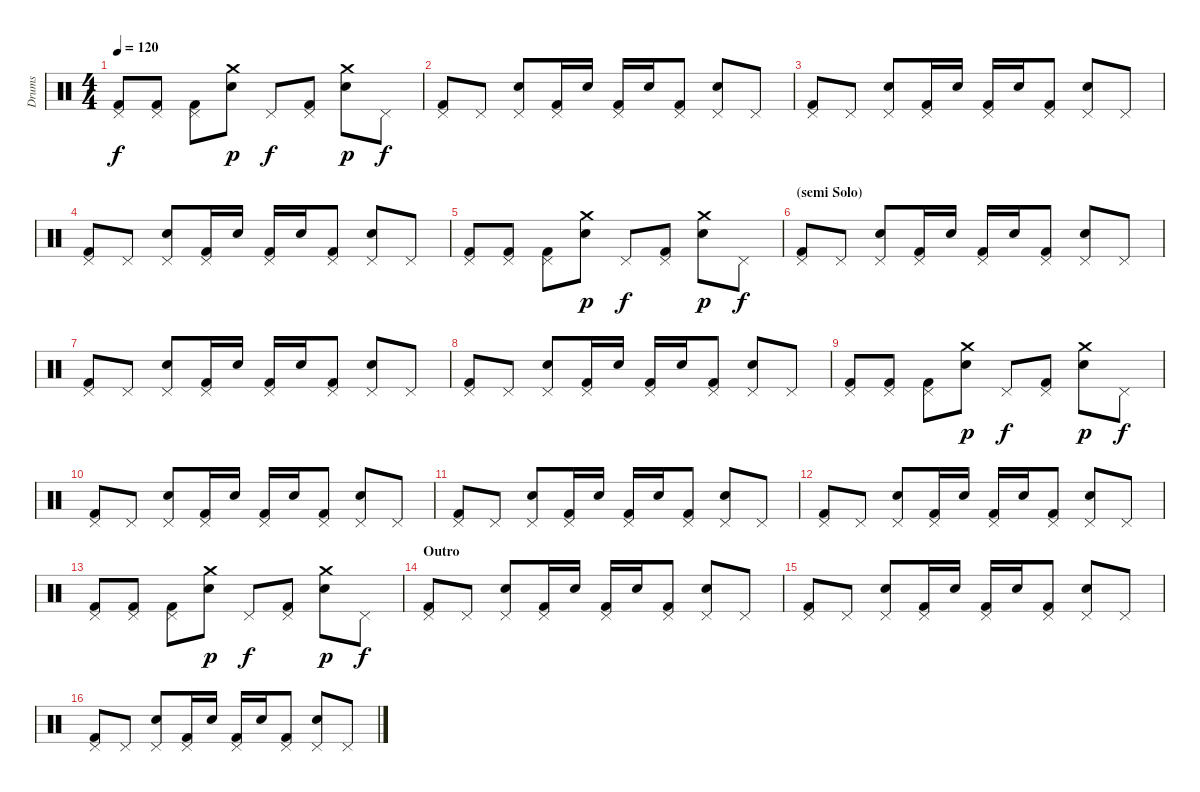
\track ("Drums" "Drums") {instrument percussion}
\staff {score}
\articulation defaults
\ts (4 4)
\tempo 120
\clef neutral
\ks c
("Pedal Hi-Hat (hit)" "Kick (hit) 2").8{dy f} ("Pedal Hi-Hat (hit)" "Kick (hit) 2").8 ("Pedal Hi-Hat (hit)" "Kick (hit) 2").8 ("Crash medium (hit)" "Electric Snare (hit)").8{dy p} "Pedal Hi-Hat (hit)".8{dy f} ("Pedal Hi-Hat (hit)" "Kick (hit) 2").8 ("Crash medium (hit)" "Electric Snare (hit)").8{dy p} "Pedal Hi-Hat (hit)".8{dy f} |
("Pedal Hi-Hat (hit)" "Kick (hit) 2").8 "Pedal Hi-Hat (hit)".8 ("Pedal Hi-Hat (hit)" "Electric Snare (hit)").8 ("Pedal Hi-Hat (hit)" "Kick (hit) 2").16 "Electric Snare (hit)".16 ("Pedal Hi-Hat (hit)" "Kick (hit) 2").16 "Electric Snare (hit)".16 ("Pedal Hi-Hat (hit)" "Kick (hit) 2").8 ("Pedal Hi-Hat (hit)" "Electric Snare (hit)").8 "Pedal Hi-Hat (hit)".8 |
("Pedal Hi-Hat (hit)" "Kick (hit) 2").8 "Pedal Hi-Hat (hit)".8 ("Pedal Hi-Hat (hit)" "Electric Snare (hit)").8 ("Pedal Hi-Hat (hit)" "Kick (hit) 2").16 "Electric Snare (hit)".16 ("Pedal Hi-Hat (hit)" "Kick (hit) 2").16 "Electric Snare (hit)".16 ("Pedal Hi-Hat (hit)" "Kick (hit) 2").8 ("Pedal Hi-Hat (hit)" "Electric Snare (hit)").8 "Pedal Hi-Hat (hit)".8 |
("Pedal Hi-Hat (hit)" "Kick (hit) 2").8 "Pedal Hi-Hat (hit)".8 ("Pedal Hi-Hat (hit)" "Electric Snare (hit)").8 ("Pedal Hi-Hat (hit)" "Kick (hit) 2").16 "Electric Snare (hit)".16 ("Pedal Hi-Hat (hit)" "Kick (hit) 2").16 "Electric Snare (hit)".16 ("Pedal Hi-Hat (hit)" "Kick (hit) 2").8 ("Pedal Hi-Hat (hit)" "Electric Snare (hit)").8 "Pedal Hi-Hat (hit)".8 |
("Pedal Hi-Hat (hit)" "Kick (hit) 2").8 ("Pedal Hi-Hat (hit)" "Kick (hit) 2").8 ("Pedal Hi-Hat (hit)" "Kick (hit) 2").8 ("Crash medium (hit)" "Electric Snare (hit)").8{dy p} "Pedal Hi-Hat (hit)".8{dy f} ("Pedal Hi-Hat (hit)" "Kick (hit) 2").8 ("Crash medium (hit)" "Electric Snare (hit)").8{dy p} "Pedal Hi-Hat (hit)".8{dy f} |
\section ("" "(semi Solo)")
("Pedal Hi-Hat (hit)" "Kick (hit) 2").8 "Pedal Hi-Hat (hit)".8 ("Pedal Hi-Hat (hit)" "Electric Snare (hit)").8 ("Pedal Hi-Hat (hit)" "Kick (hit) 2").16 "Electric Snare (hit)".16 ("Pedal Hi-Hat (hit)" "Kick (hit) 2").16 "Electric Snare (hit)".16 ("Pedal Hi-Hat (hit)" "Kick (hit) 2").8 ("Pedal Hi-Hat (hit)" "Electric Snare (hit)").8 "Pedal Hi-Hat (hit)".8 |
("Pedal Hi-Hat (hit)" "Kick (hit) 2").8 "Pedal Hi-Hat (hit)".8 ("Pedal Hi-Hat (hit)" "Electric Snare (hit)").8 ("Pedal Hi-Hat (hit)" "Kick (hit) 2").16 "Electric Snare (hit)".16 ("Pedal Hi-Hat (hit)" "Kick (hit) 2").16 "Electric Snare (hit)".16 ("Pedal Hi-Hat (hit)" "Kick (hit) 2").8 ("Pedal Hi-Hat (hit)" "Electric Snare (hit)").8 "Pedal Hi-Hat (hit)".8 |
("Pedal Hi-Hat (hit)" "Kick (hit) 2").8 "Pedal Hi-Hat (hit)".8 ("Pedal Hi-Hat (hit)" "Electric Snare (hit)").8 ("Pedal Hi-Hat (hit)" "Kick (hit) 2").16 "Electric Snare (hit)".16 ("Pedal Hi-Hat (hit)" "Kick (hit) 2").16 "Electric Snare (hit)".16 ("Pedal Hi-Hat (hit)" "Kick (hit) 2").8 ("Pedal Hi-Hat (hit)" "Electric Snare (hit)").8 "Pedal Hi-Hat (hit)".8 |
("Pedal Hi-Hat (hit)" "Kick (hit) 2").8 ("Pedal Hi-Hat (hit)" "Kick (hit) 2").8 ("Pedal Hi-Hat (hit)" "Kick (hit) 2").8 ("Crash medium (hit)" "Electric Snare (hit)").8{dy p} "Pedal Hi-Hat (hit)".8{dy f} ("Pedal Hi-Hat (hit)" "Kick (hit) 2").8 ("Crash medium (hit)" "Electric Snare (hit)").8{dy p} "Pedal Hi-Hat (hit)".8{dy f} |
("Pedal Hi-Hat (hit)" "Kick (hit) 2").8 "Pedal Hi-Hat (hit)".8 ("Pedal Hi-Hat (hit)" "Electric Snare (hit)").8 ("Pedal Hi-Hat (hit)" "Kick (hit) 2").16 "Electric Snare (hit)".16 ("Pedal Hi-Hat (hit)" "Kick (hit) 2").16 "Electric Snare (hit)".16 ("Pedal Hi-Hat (hit)" "Kick (hit) 2").8 ("Pedal Hi-Hat (hit)" "Electric Snare (hit)").8 "Pedal Hi-Hat (hit)".8 |
("Pedal Hi-Hat (hit)" "Kick (hit) 2").8 "Pedal Hi-Hat (hit)".8 ("Pedal Hi-Hat (hit)" "Electric Snare (hit)").8 ("Pedal Hi-Hat (hit)" "Kick (hit) 2").16 "Electric Snare (hit)".16 ("Pedal Hi-Hat (hit)" "Kick (hit) 2").16 "Electric Snare (hit)".16 ("Pedal Hi-Hat (hit)" "Kick (hit) 2").8 ("Pedal Hi-Hat (hit)" "Electric Snare (hit)").8 "Pedal Hi-Hat (hit)".8 |
("Pedal Hi-Hat (hit)" "Kick (hit) 2").8 "Pedal Hi-Hat (hit)".8 ("Pedal Hi-Hat (hit)" "Electric Snare (hit)").8 ("Pedal Hi-Hat (hit)" "Kick (hit) 2").16 "Electric Snare (hit)".16 ("Pedal Hi-Hat (hit)" "Kick (hit) 2").16 "Electric Snare (hit)".16 ("Pedal Hi-Hat (hit)" "Kick (hit) 2").8 ("Pedal Hi-Hat (hit)" "Electric Snare (hit)").8 "Pedal Hi-Hat (hit)".8 |
("Pedal Hi-Hat (hit)" "Kick (hit) 2").8 ("Pedal Hi-Hat (hit)" "Kick (hit) 2").8 ("Pedal Hi-Hat (hit)" "Kick (hit) 2").8 ("Crash medium (hit)" "Electric Snare (hit)").8{dy p} "Pedal Hi-Hat (hit)".8{dy f} ("Pedal Hi-Hat (hit)" "Kick (hit) 2").8 ("Crash medium (hit)" "Electric Snare (hit)").8{dy p} "Pedal Hi-Hat (hit)".8{dy f} |
\section ("" "Outro")
("Pedal Hi-Hat (hit)" "Kick (hit) 2").8 "Pedal Hi-Hat (hit)".8 ("Pedal Hi-Hat (hit)" "Electric Snare (hit)").8 ("Pedal Hi-Hat (hit)" "Kick (hit) 2").16 "Electric Snare (hit)".16 ("Pedal Hi-Hat (hit)" "Kick (hit) 2").16 "Electric Snare (hit)".16 ("Pedal Hi-Hat (hit)" "Kick (hit) 2").8 ("Pedal Hi-Hat (hit)" "Electric Snare (hit)").8 "Pedal Hi-Hat (hit)".8 |
("Pedal Hi-Hat (hit)" "Kick (hit) 2").8 "Pedal Hi-Hat (hit)".8 ("Pedal Hi-Hat (hit)" "Electric Snare (hit)").8 ("Pedal Hi-Hat (hit)" "Kick (hit) 2").16 "Electric Snare (hit)".16 ("Pedal Hi-Hat (hit)" "Kick (hit) 2").16 "Electric Snare (hit)".16 ("Pedal Hi-Hat (hit)" "Kick (hit) 2").8 ("Pedal Hi-Hat (hit)" "Electric Snare (hit)").8 "Pedal Hi-Hat (hit)".8 |
("Pedal Hi-Hat (hit)" "Kick (hit) 2").8 "Pedal Hi-Hat (hit)".8 ("Pedal Hi-Hat (hit)" "Electric Snare (hit)").8 ("Pedal Hi-Hat (hit)" "Kick (hit) 2").16 "Electric Snare (hit)".16 ("Pedal Hi-Hat (hit)" "Kick (hit) 2").16 "Electric Snare (hit)".16 ("Pedal Hi-Hat (hit)" "Kick (hit) 2").8 ("Pedal Hi-Hat (hit)" "Electric Snare (hit)").8 "Pedal Hi-Hat (hit)".8
